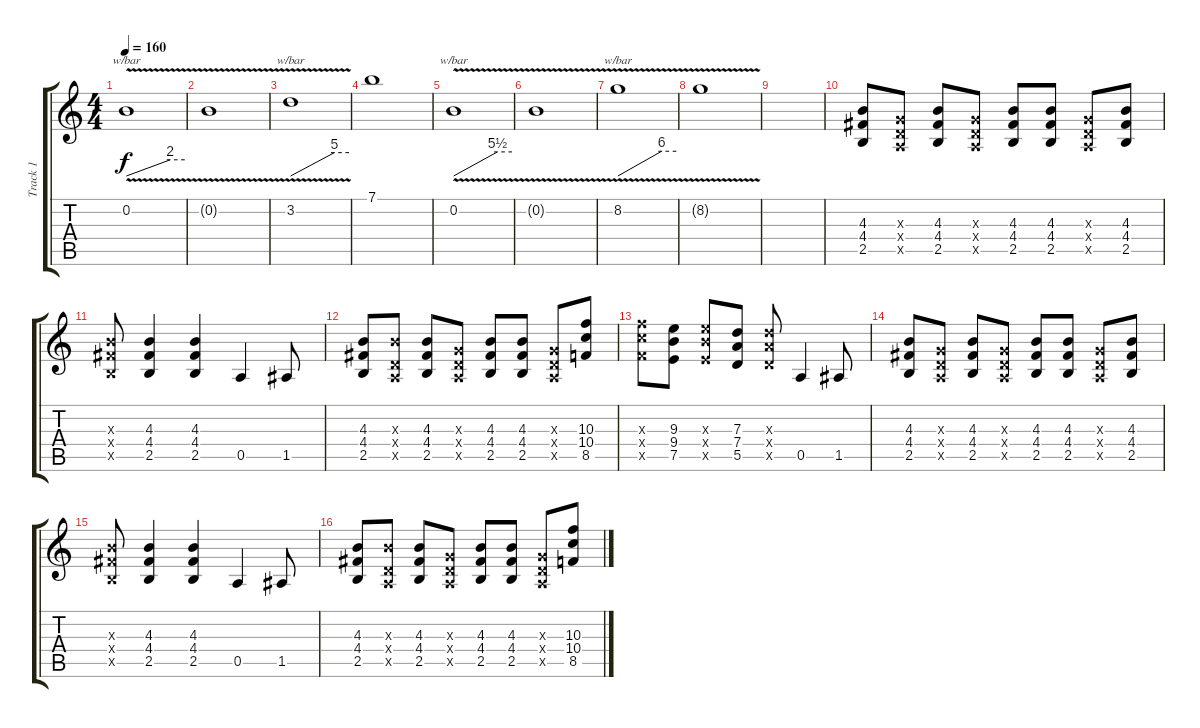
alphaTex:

\track ("Track 1" "Track 1") {instrument distortionguitar}
\staff {score tabs}
\tuning (E4 B3 G3 D3 A2 E2) {hide}
\ts (4 4)
\tempo 160
\clef g2
\ks c
0.2{v}.1{tbe (custom default 0 0 45 8 60 8) dy f} |
0.2{v t}.1 |
3.2{v}.1{tbe (custom default 0 0 45 20 60 20)} |
7.1.1 |
0.2{v}.1{tbe (custom default 0 0 45 22 60 22)} |
0.2{t}.1 |
8.2{v}.1{tbe (custom default 0 0 45 24 60 24)} |
8.2{t}.1 |
|
(4.3 4.4 2.5).8 (0.3{x} 0.4{x} 0.5{x}).8 (4.3 4.4 2.5).8 (0.3{x} 0.4{x} 0.5{x}).8 (4.3 4.4 2.5).8 (4.3 4.4 2.5).8 (0.3{x} 0.4{x} 0.5{x}).8 (4.3 4.4 2.5).8 |
(4.3{x} 4.4{x} 2.5{x}).8 (4.3 4.4 2.5).4 (4.3 4.4 2.5).4 0.5.4 1.5.8 |
(4.3 4.4 2.5).8 (4.3{x} 0.4{x} 0.5{x}).8 (4.3 4.4 2.5).8 (0.3{x} 0.4{x} 0.5{x}).8 (4.3 4.4 2.5).8 (4.3 4.4 2.5).8 (0.3{x} 0.4{x} 0.5{x}).8 (10.3 10.4 8.5).8 |
(10.3{x} 10.4{x} 8.5{x}).8 (9.3 9.4 7.5).8 (9.3{x} 9.4{x} 7.5{x}).8 (7.3 7.4 5.5).8 (7.3{x} 7.4{x} 5.5{x}).8 0.5.4 1.5.8 |
(4.3 4.4 2.5).8 (0.3{x} 0.4{x} 0.5{x}).8 (4.3 4.4 2.5).8 (0.3{x} 0.4{x} 0.5{x}).8 (4.3 4.4 2.5).8 (4.3 4.4 2.5).8 (0.3{x} 0.4{x} 0.5{x}).8 (4.3 4.4 2.5).8 |
(4.3{x} 4.4{x} 2.5{x}).8 (4.3 4.4 2.5).4 (4.3 4.4 2.5).4 0.5.4 1.5.8 |
(4.3 4.4 2.5).8 (4.3{x} 0.4{x} 0.5{x}).8 (4.3 4.4 2.5).8 (0.3{x} 0.4{x} 0.5{x}).8 (4.3 4.4 2.5).8 (4.3 4.4 2.5).8 (0.3{x} 0.4{x} 0.5{x}).8 (10.3 10.4 8.5).8
